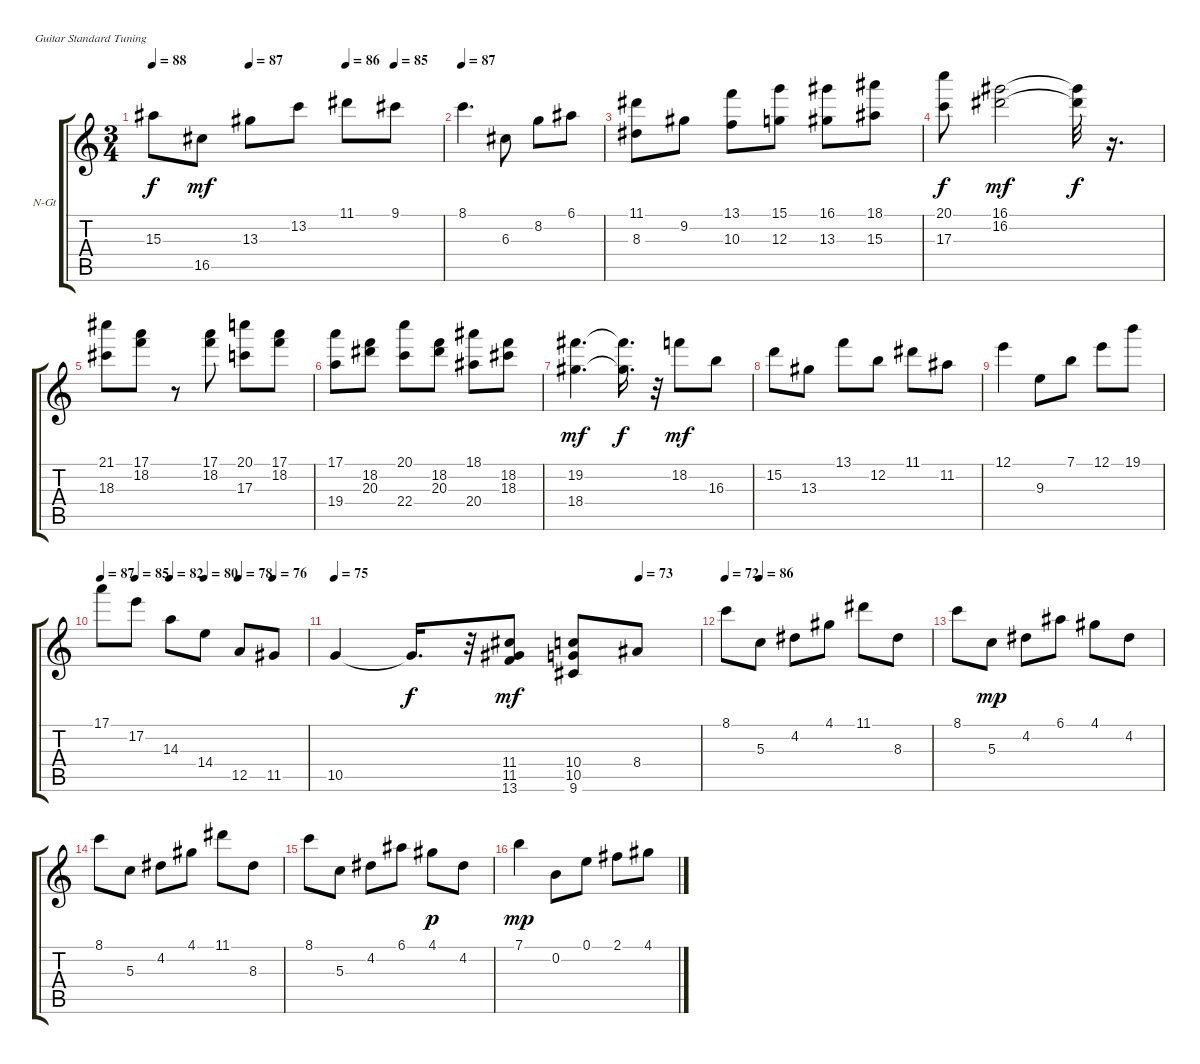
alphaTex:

\bracketExtendMode groupsimilarinstruments
\firstSystemTrackNameOrientation horizontal
\otherSystemsTrackNameOrientation horizontal
\track ("Albeniz" "N-Gt") {instrument acousticguitarnylon}
\staff {score tabs}
\tuning (E4 B3 G3 D3 A2 E2)
\ts (3 4)
\tempo 88
\tempo (87 0.333333)
\tempo (86 0.666667)
\tempo (85 0.833333)
\clef g2
\ks c
15.3.8{dy f} 16.5.8{dy mf} 13.3.8 13.2.8 11.1.8 9.1.8 |
\tempo 87
8.1.4{d} 6.3.8 8.2.8 6.1.8 |
(11.1 8.3).8 9.2.8 (13.1 10.3).8 (15.1 12.3).8 (16.1 13.3).8 (18.1 15.3).8 |
(20.1 17.3).8{dy f} (16.1 16.2).2{dy mf} (16.1{t} 16.2{t}).32{dy f} r.16{d} |
(21.1 18.3).8 (17.1 18.2).8 r.8 (17.1 18.2).8 (20.1 17.3).8 (17.1 18.2).8 |
(17.1 19.4).8 (18.2 20.3).8 (20.1 22.4).8 (18.2 20.3).8 (18.1 20.4).8 (18.2 18.3).8 |
(19.2 18.4).4{d dy mf} (19.2{t} 18.4{t}).16{d dy f} r.32 18.2.8{dy mf} 16.3.8 |
15.2.8 13.3.8 13.1.8 12.2.8 11.1.8 11.2.8 |
12.1.4 9.3.8 7.1.8 12.1.8 19.1.8 |
\tempo 87
\tempo (85 0.166667)
\tempo (82 0.333333)
\tempo (80 0.5)
\tempo (78 0.666667)
\tempo (76 0.833333)
17.1.8 17.2.8 14.3.8 14.4.8 12.5.8 11.5.8 |
\tempo 75
\tempo (73 0.833333)
10.5.4 10.5{t}.16{d dy f} r.32 (11.4 11.5 13.6).8{dy mf} (10.4 10.5 9.6).8 8.4.8 |
\tempo 72
\tempo (86 0.166667)
8.1.8 5.3.8 4.2.8 4.1.8 11.1.8 8.3.8 |
8.1.8 5.3.8{dy mp} 4.2.8 6.1.8 4.1.8 4.2.8 |
8.1.8 5.3.8 4.2.8 4.1.8 11.1.8 8.3.8 |
8.1.8 5.3.8 4.2.8 6.1.8 4.1.8{dy p} 4.2.8 |
7.1.4{dy mp} 0.2.8 0.1.8 2.1.8 4.1.8
